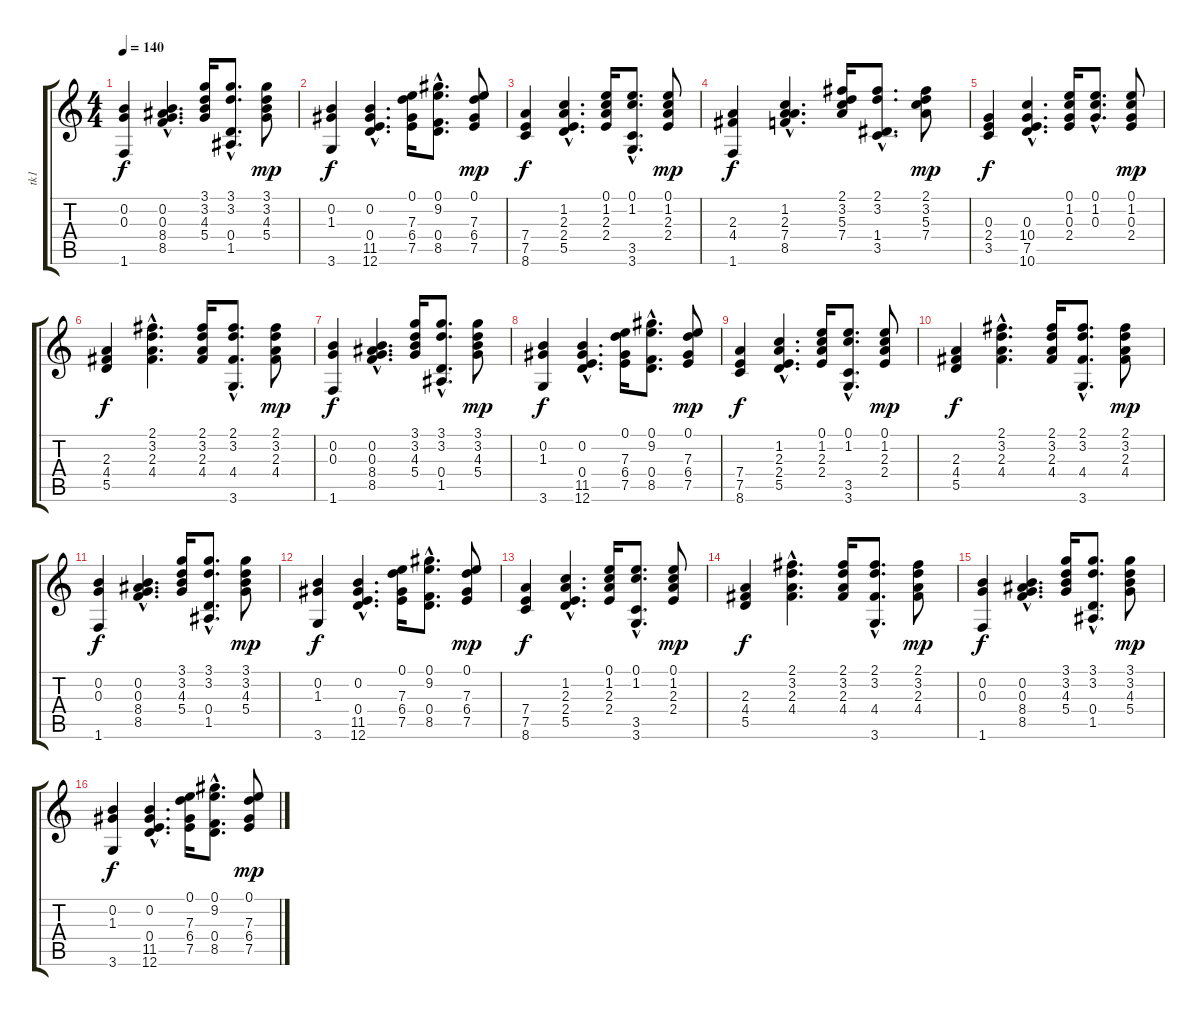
\track ("tk1" "tk1") {instrument acousticguitarsteel}
\staff {score tabs}
\tuning (E4 B3 G3 D3 A2 E2) {hide}
\ts (4 4)
\tempo 140
\clef g2
\ks c
(0.2 0.3 1.6).4{dy f} (0.2{hac} 0.3{hac} 8.4{hac} 8.5{hac}).4{d} (3.1 3.2 4.3 5.4).16 (3.1{hac} 3.2{hac} 0.4{hac} 1.5{hac}).8{d} (3.1 3.2 4.3 5.4).8{dy mp} |
(0.2 1.3 3.6).4{dy f} (0.2{hac} 0.4{hac} 11.5{hac} 12.6{hac}).4{d} (0.1 7.3 6.4 7.5).16 (0.1{hac} 9.2{hac} 0.4{hac} 8.5{hac}).8{d} (0.1 7.3 6.4 7.5).8{dy mp} |
(7.4 7.5 8.6).4{dy f} (1.2{hac} 2.3{hac} 2.4{hac} 5.5{hac}).4{d} (0.1 1.2 2.3 2.4).16 (0.1{hac} 1.2{hac} 3.5{hac} 3.6{hac}).8{d} (0.1 1.2 2.3 2.4).8{dy mp} |
(2.3 4.4 1.6).4{dy f} (1.2{hac} 2.3{hac} 7.4{hac} 8.5{hac}).4{d} (2.1 3.2 5.3 7.4).16 (2.1{hac} 3.2{hac} 1.4{hac} 3.5{hac}).8{d} (2.1 3.2 5.3 7.4).8{dy mp} |
(0.3 2.4 3.5).4{dy f} (0.3{hac} 10.4{hac} 7.5{hac} 10.6{hac}).4{d} (0.1 1.2 0.3 2.4).16 (0.1{hac} 1.2{hac} 0.3{hac}).8{d} (0.1 1.2 0.3 2.4).8{dy mp} |
(2.3 4.4 5.5).4{dy f} (2.1{hac} 3.2{hac} 2.3{hac} 4.4{hac}).4{d} (2.1 3.2 2.3 4.4).16 (2.1{hac} 3.2{hac} 4.4{hac} 3.6{hac}).8{d} (2.1 3.2 2.3 4.4).8{dy mp} |
(0.2 0.3 1.6).4{dy f} (0.2{hac} 0.3{hac} 8.4{hac} 8.5{hac}).4{d} (3.1 3.2 4.3 5.4).16 (3.1{hac} 3.2{hac} 0.4{hac} 1.5{hac}).8{d} (3.1 3.2 4.3 5.4).8{dy mp} |
(0.2 1.3 3.6).4{dy f} (0.2{hac} 0.4{hac} 11.5{hac} 12.6{hac}).4{d} (0.1 7.3 6.4 7.5).16 (0.1{hac} 9.2{hac} 0.4{hac} 8.5{hac}).8{d} (0.1 7.3 6.4 7.5).8{dy mp} |
(7.4 7.5 8.6).4{dy f} (1.2{hac} 2.3{hac} 2.4{hac} 5.5{hac}).4{d} (0.1 1.2 2.3 2.4).16 (0.1{hac} 1.2{hac} 3.5{hac} 3.6{hac}).8{d} (0.1 1.2 2.3 2.4).8{dy mp} |
(2.3 4.4 5.5).4{dy f} (2.1{hac} 3.2{hac} 2.3{hac} 4.4{hac}).4{d} (2.1 3.2 2.3 4.4).16 (2.1{hac} 3.2{hac} 4.4{hac} 3.6{hac}).8{d} (2.1 3.2 2.3 4.4).8{dy mp} |
(0.2 0.3 1.6).4{dy f} (0.2{hac} 0.3{hac} 8.4{hac} 8.5{hac}).4{d} (3.1 3.2 4.3 5.4).16 (3.1{hac} 3.2{hac} 0.4{hac} 1.5{hac}).8{d} (3.1 3.2 4.3 5.4).8{dy mp} |
(0.2 1.3 3.6).4{dy f} (0.2{hac} 0.4{hac} 11.5{hac} 12.6{hac}).4{d} (0.1 7.3 6.4 7.5).16 (0.1{hac} 9.2{hac} 0.4{hac} 8.5{hac}).8{d} (0.1 7.3 6.4 7.5).8{dy mp} |
(7.4 7.5 8.6).4{dy f} (1.2{hac} 2.3{hac} 2.4{hac} 5.5{hac}).4{d} (0.1 1.2 2.3 2.4).16 (0.1{hac} 1.2{hac} 3.5{hac} 3.6{hac}).8{d} (0.1 1.2 2.3 2.4).8{dy mp} |
(2.3 4.4 5.5).4{dy f} (2.1{hac} 3.2{hac} 2.3{hac} 4.4{hac}).4{d} (2.1 3.2 2.3 4.4).16 (2.1{hac} 3.2{hac} 4.4{hac} 3.6{hac}).8{d} (2.1 3.2 2.3 4.4).8{dy mp} |
(0.2 0.3 1.6).4{dy f} (0.2{hac} 0.3{hac} 8.4{hac} 8.5{hac}).4{d} (3.1 3.2 4.3 5.4).16 (3.1{hac} 3.2{hac} 0.4{hac} 1.5{hac}).8{d} (3.1 3.2 4.3 5.4).8{dy mp} |
(0.2 1.3 3.6).4{dy f} (0.2{hac} 0.4{hac} 11.5{hac} 12.6{hac}).4{d} (0.1 7.3 6.4 7.5).16 (0.1{hac} 9.2{hac} 0.4{hac} 8.5{hac}).8{d} (0.1 7.3 6.4 7.5).8{dy mp}
